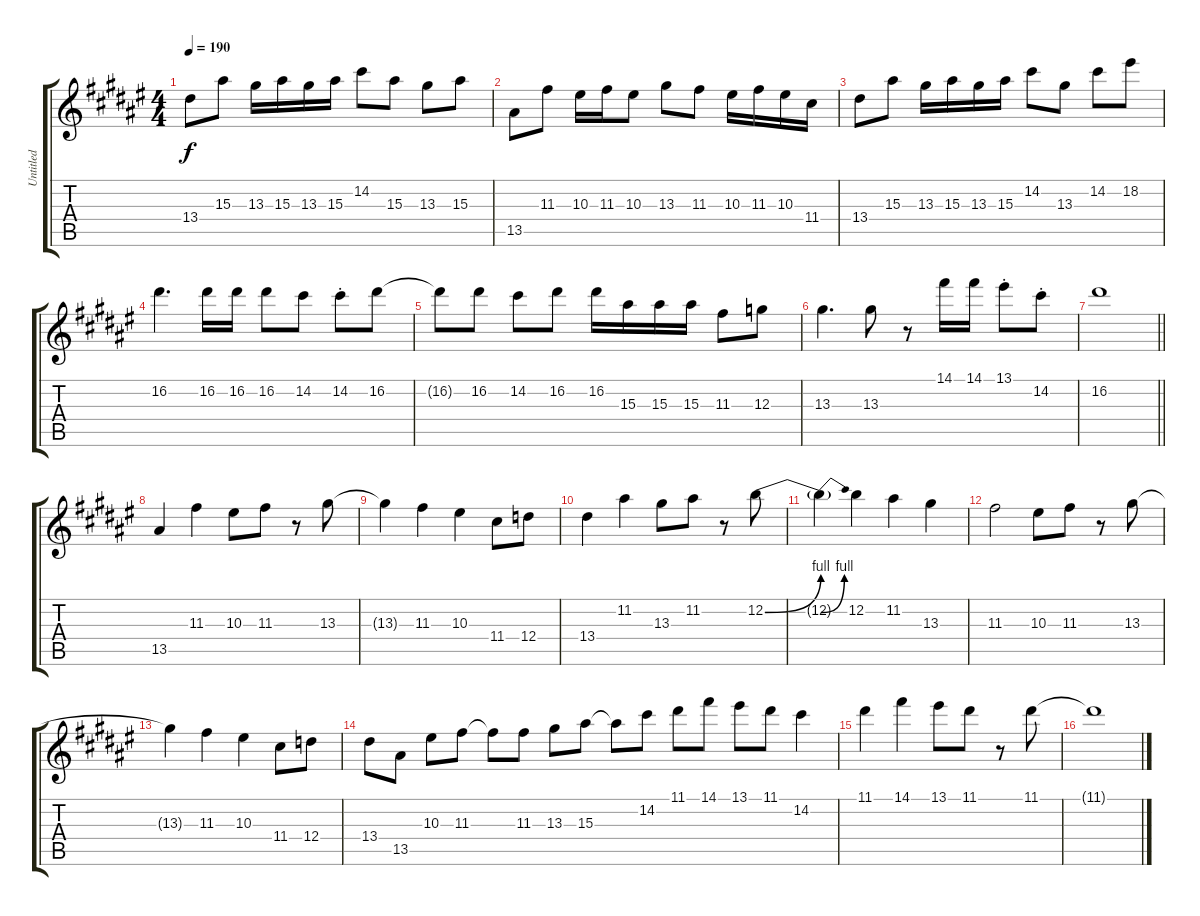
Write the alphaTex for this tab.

\track ("Untitled" "Untitled") {instrument overdrivenguitar}
\staff {score tabs}
\tuning (E4 B3 G3 D3 A2 D2) {hide}
\ts (4 4)
\tempo 190
\clef g2
\ks f#
13.4.8{dy f} 15.3.8 13.3.16 15.3.16 13.3.16 15.3.16 14.2.8 15.3.8 13.3.8 15.3.8 |
13.5.8 11.3.8 10.3.16 11.3.16 10.3.8 13.3.8 11.3.8 10.3.16 11.3.16 10.3.16 11.4.16 |
13.4.8 15.3.8 13.3.16 15.3.16 13.3.16 15.3.16 14.2.8 13.3.8 14.2.8 18.2.8 |
16.2.4{d} 16.2.16 16.2.16 16.2.8 14.2.8 14.2{st}.8 16.2.8 |
16.2{t}.8 16.2.8 14.2.8 16.2.8 16.2.16 15.3.16 15.3.16 15.3.16 11.3.8 12.3.8 |
13.3.4{d} 13.3.8 r.8 14.1.16 14.1.16 13.1{st}.8 14.2{st}.8 |
\barLineRight lightlight
16.2.1 |
13.5.4 11.3.4 10.3.8 11.3.8 r.8 13.3.8 |
13.3{t}.4 11.3.4 10.3.4 11.4.8 12.4.8 |
13.4.4 11.2.4 13.3.8 11.2.8 r.8 12.2{be (bend 0 0 60 4)}.8 |
12.2{be (bend 0 0 60 4) t}.4 12.2.4 11.2.4 13.3.4 |
11.3.2 10.3.8 11.3.8 r.8 13.3.8 |
13.3{t}.4 11.3.4 10.3.4 11.4.8 12.4.8 |
13.4.8 13.5.8 10.3.8 11.3.8 11.3{t}.8 11.3.8 13.3.8 15.3.8 15.3{t}.8 14.2.8 11.1.8 14.1.8 13.1.8 11.1.8 14.2.4 |
11.1.4 14.1.4 13.1.8 11.1.8 r.8 11.1.8 |
11.1{t}.1
